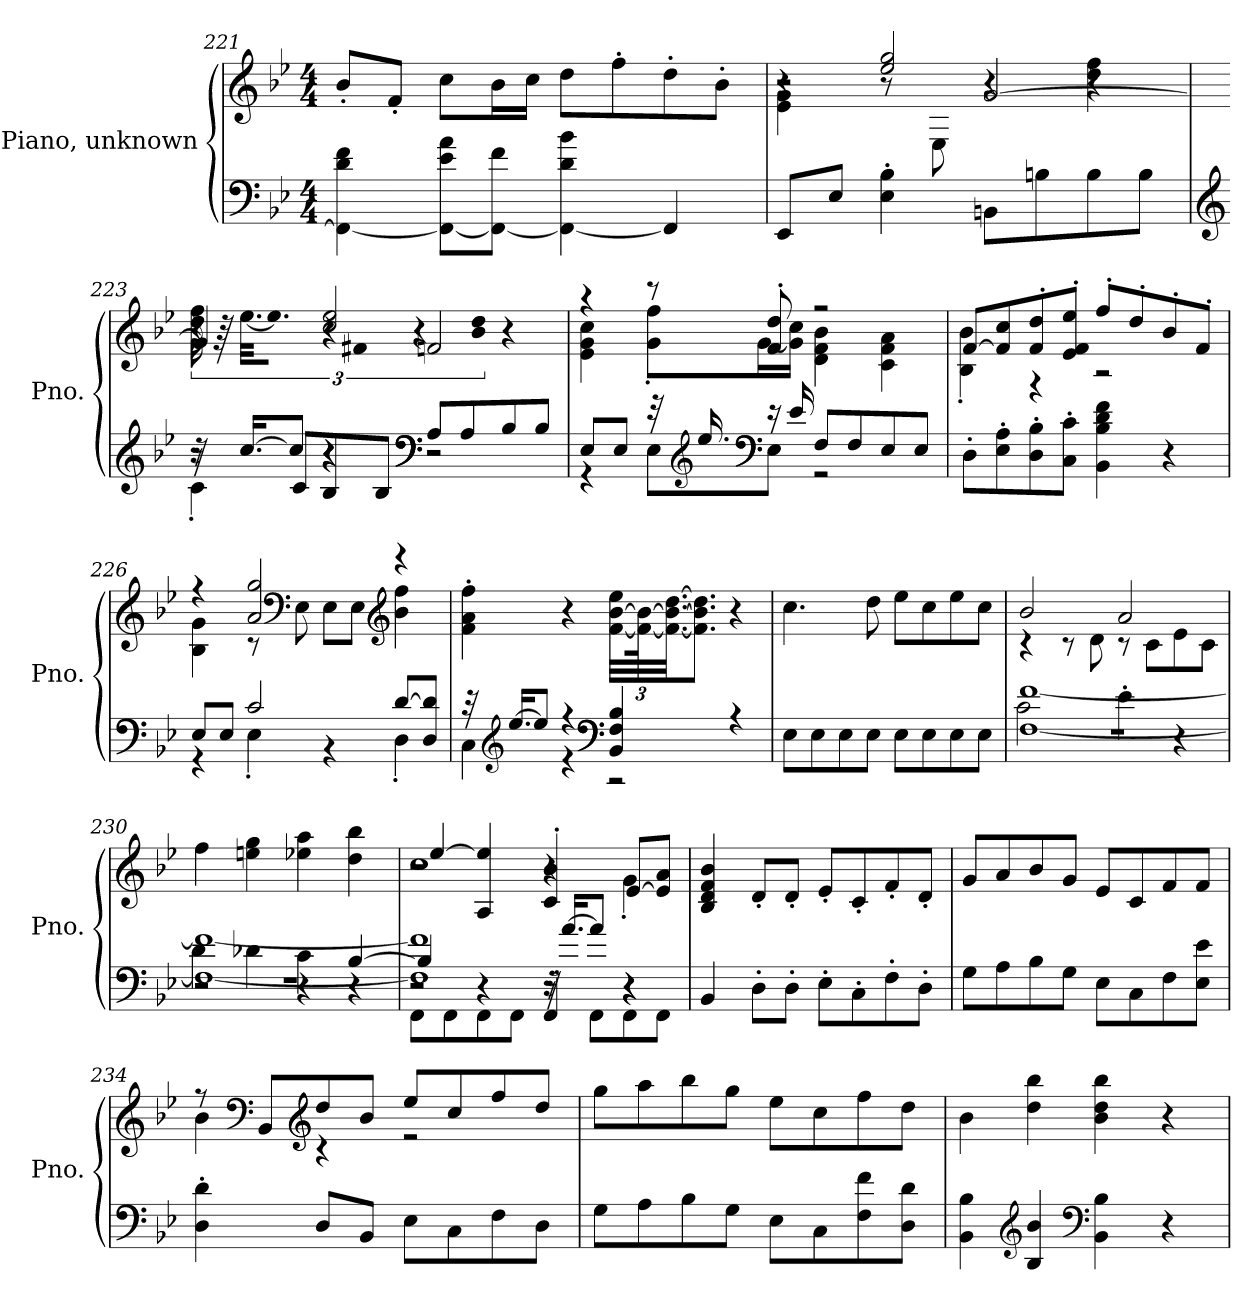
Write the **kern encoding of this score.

**kern	**kern
*part1	*part1
*staff2	*staff1
*I"Piano, unknown	*
*I'Pno.	*
*clefF4	*clefG2
*k[b-e-]	*k[b-e-]
*M4/4	*M4/4
=221	=221
4FF\_ 4d\ 4f\	8b-'/L
.	8f'/J
8FF\_ 8e-\ 8a\L	8cc\L
8FF\_ 8f\J	16b-\L
.	16cc\JJ
4FF\_ 4d\ 4b-\	8dd\L
.	8ff'\
4FF/]	8dd'\
.	8b-'\J
=222	=222
*	*^
*	*	*^
8EE-/L	4r	4e-\ 4g\	2r
8E-/J	.	.	.
4E-\' 4B-\'	2ee-/ 2gg/	8r	.
.	.	8E-\	.
8BBn\L	.	4r	[2g/
8Bn\	.	.	.
8B\	4r	4dd\ 4ff\	.
8B\J	.	.	.
!!LO:LB:g=z	!!	!!
=223	=223	=223	=223
*clefG2	*	*	*
*^	*	*	*
*	*^	*	*	*
32r	4c'\	8r	4r	48dd\ 48ff\	4g/]
.	.	.	.	96r	.
[16.cc/KL	.	.	.	[48.ee-\KKL	.
.	.	.	.	8.ee-\J]	.
8cc/J]	.	8c/L	.	.	.
4r	4r	8B-/	2cc/ 2ee-/	4f#X\	4r
.	.	8B-/J	.	.	.
*clefF4	*	*	*	*	*
2r	2r	8A/L	.	4r	2fn/
.	.	8A/	.	.	.
.	.	8B-/	4r	4b-\ 4dd\	.
.	.	8B-/J	.	.	.
*	*v	*v	*	*	*
*	*	*	*v	*v
=224	=224	=224	=224
8E-/L	4r	4r	4e-\ 4g\ 4cc\
8E-/J	.	.	.
32r	8E-\L	8r	8g\' 8ff\'L
*clefG2	*	*	*
16.ee-/	.	.	.
*clefF4	*	*	*
16r	8E-\J	8f/' 8dd/'	[16g\L
16e-/	.	.	16g\] 16cc\JJ
8F/L	2r	2r	4d\ 4f\ 4b-\
8F/	.	.	.
8E-/	.	.	4c\ 4f\ 4a\
8E-/J	.	.	.
*v	*v	*	*
=225	=225	=225
8D'\L	[8f/L	4B-\' 4b-\'
8E-\' 8A\'	8f/] 8cc/	.
8D\' 8B-\'	8f/' 8dd/'	4r
8C\' 8c\'J	8e-/' 8f/' 8ee-/'J	.
4BB-\ 4B-\ 4d\ 4f\	8ff'/L	2r
.	8dd'/	.
4r	8b-'/	.
.	8f'/J	.
!!LO:LB:g=z	!!
=226	=226	=226
*^	*	*
8E-/L	4r	4r	4B-\ 4g\
8E-/J	.	.	.
2c/	4E-'\	2a/ 2gg/	8r
*	*	*clefF4	*
.	.	.	8E-\
.	4r	.	8E-\L
.	.	.	8E-\J
*	*	*clefG2	*
[8d/L	4D'\	4r	4b-\ 4ff\
8D/ 8d/]J	.	.	.
*	*	*v	*v
=227	=227	=227
32r	4C\	4f\' 4a\' 4ff\'
*clefG2	*	*
[16.ee-/KL	.	.
8ee-/J]	.	.
4r	4r	4r
*clefF4	*	*
*	*	*Xbrackettup
4BB-/ 4F/ 4B-/	2r	[48f\ [48b-\ 48ee-\LLL
.	.	96f\_ 96b-\_K
.	.	48.f\_ 48.b-\_ [48.dd\JJ
.	.	8.f\] 8.b-\] 8.dd\]J
4r	.	4r
*v	*v	*
=228	=228
8E-\L	4.cc\
8E-\	.
8E-\	.
8E-\J	8dd\
8E-\L	8ee-\L
8E-\	8cc\
8E-\	8ee-\
8E-\J	8cc\J
!!LO:LB:g=z
=229	=229
*^	*^
*	*^	*	*
1r	[1F [1f	2c\	2b-/	4r
.	.	.	.	8r
.	.	.	.	8d\
.	.	4e-'\	2a/	8r
.	.	.	.	8c\L
.	.	4r	.	8e-\
.	.	.	.	8c\J
*	*	*	*v	*v
=230	=230	=230	=230
*	*	*^	*
1r	1F_ 1f_	2r	4d\	4ff\
.	.	.	4d-X\	4een\ 4gg\
.	.	4r	4c\	4ee-X\ 4aa\
.	.	[4B-/	4r	4dd\ 4bb-\
=231	=231	=231	=231	=231
*	*	*	*	*^
*	*	*	*	*	*^
2r	1F] 1f]	4B-/]	8FF\L	1cc	2r	[4ee-/
.	.	.	8FF\	.	.	.
.	.	4r	8FF\	.	.	4A/ 4ee-/]
.	.	.	8FF\J	.	.	.
32r	.	4FF'/	8r	.	4r	4c/' 4b-/'
[16.a/KL	.	.	.	.	.	.
8a/J]	.	.	8FF\L	.	.	.
4r	.	4r	8FF\	.	4g'\	[8e-/L
.	.	.	8FF\J	.	.	8e-/] 8a/J
*v	*v	*v	*v	*	*	*
*	*v	*v	*v
=232	=232
4BB-/	4B-/ 4d/ 4f/ 4b-/
8D'\L	8d'/L
8D'\J	8d'/J
8E-'\L	8e-'/L
8C'\	8c'/
8F'\	8f'/
8D'\J	8d'/J
=233	=233
8G\L	8g/L
8A\	8a/
8B-\	8b-/
8G\J	8g/J
8E-\L	8e-/L
8C\	8c/
8F\	8f/
8E-\ 8e-\J	8f/J
!!LO:PB:g=z
=234	=234
*	*^
4D\' 4d\'	8r	4b-\
*	*clefF4	*
.	8BB-/L	.
*	*clefG2	*
8D/L	8dd/	4r
8BB-/J	8b-/J	.
8E-\L	8ee-/L	2r
8C\	8cc/	.
8F\	8ff/	.
8D\J	8dd/J	.
*	*v	*v
=235	=235
8G\L	8gg\L
8A\	8aa\
8B-\	8bb-\
8G\J	8gg\J
8E-\L	8ee-\L
8C\	8cc\
8F\ 8f\	8ff\
8D\ 8d\J	8dd\J
=236	=236
4BB-\ 4B-\	4b-\
*clefG2	*
4B-/ 4b-/	4dd\ 4bb-\
*clefF4	*
4BB-\ 4B-\	4b-\ 4dd\ 4bb-\
4r	4r
=	=
*-	*-
